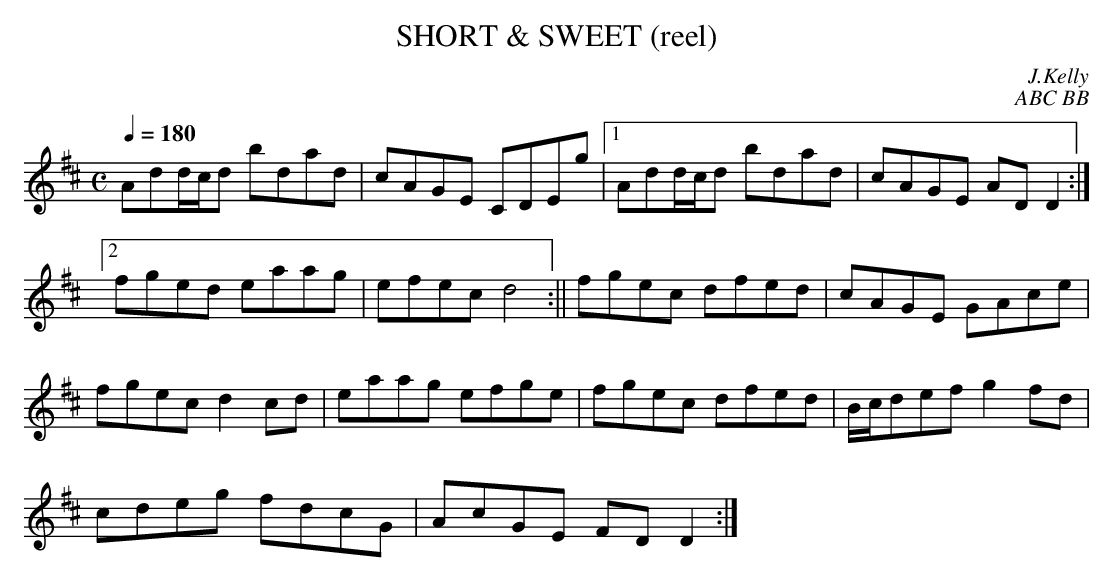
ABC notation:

X:1
T:SHORT & SWEET (reel)
C:J.Kelly
C:ABC BB
M:C
L:1/8
Q:1/4=180
K:D
Add/c/d bdad|cAGE CDEg|1 Add/c/d bdad|cAGE ADD2:|
[2 fged eaag|efec d4:||fgec dfed|cAGE GAce|
fgec d2cd|eaag efge|fgec dfed|B/c/def g2fd|
cdeg fdcG|AcGE FDD2:|
